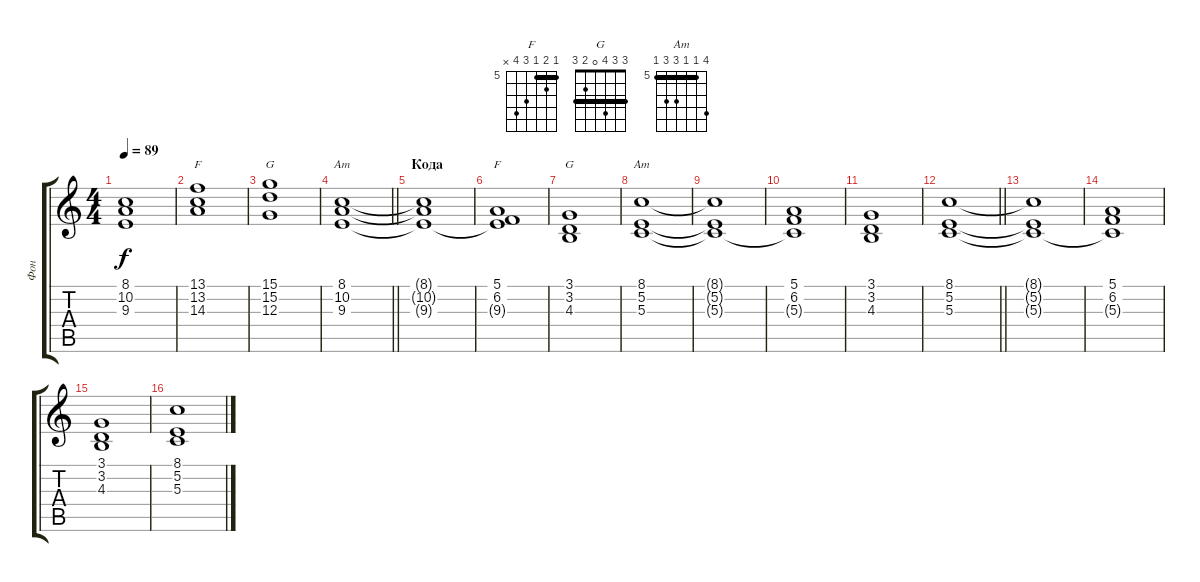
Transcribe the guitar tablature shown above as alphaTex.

\track ("Фон" "Фон") {instrument pad2warm}
\staff {score tabs}
\tuning (E4 B3 G3 D3 A2 E2) {hide}
\chord ("F" 13 13 14 15 15 13) {firstfret 13 barre 13}
\chord ("G" 15 15 12 12 14 15) {firstfret 12 barre (12 15)}
\chord ("Am" 8 10 9 10 0 x) {firstfret 8}
\chord ("F" 5 6 5 7 8 x) {firstfret 5 barre 5}
\chord ("G" 3 3 4 0 2 3) {barre 3}
\chord ("Am" 8 5 5 7 7 5) {firstfret 5 barre 5}
\ts (4 4)
\tempo 89
\clef g2
\ks c
(8.1{t} 10.2{t} 9.3{t}).1{dy f} |
(13.1 13.2 14.3).1{ch "F"} |
(15.1 15.2 12.3).1{ch "G"} |
\barLineRight lightlight
(8.1 10.2 9.3).1{ch "Am"} |
\section ("" "Кода")
(8.1{t} 10.2{t} 9.3{t}).1 |
(5.1 6.2 9.3{t}).1{ch "F"} |
(3.1 3.2 4.3).1{ch "G"} |
(8.1 5.2 5.3).1{ch "Am"} |
(8.1{t} 5.2{t} 5.3{t}).1 |
(5.1 6.2 5.3{t}).1 |
(3.1 3.2 4.3).1 |
\barLineRight lightlight
(8.1 5.2 5.3).1 |
(8.1{t} 5.2{t} 5.3{t}).1 |
(5.1 6.2 5.3{t}).1 |
(3.1 3.2 4.3).1 |
(8.1 5.2 5.3).1
